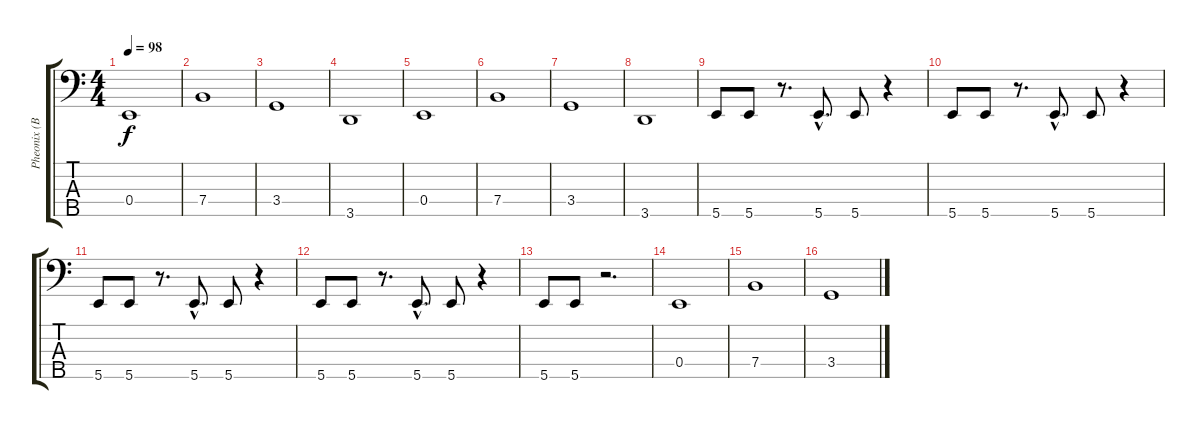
\track ("Pheonix (Bass)" "Pheonix (B") {instrument electricbassfinger}
\staff {score tabs}
\tuning (G2 D2 A1 E1 B0) {hide}
\ts (4 4)
\tempo 98
\clef f4
\ks c
0.4.1{dy f} |
7.4.1 |
3.4.1 |
3.5.1 |
0.4.1 |
7.4.1 |
3.4.1 |
3.5.1 |
5.5.8 5.5.8 r.8{d} 5.5{hac}.8{d} 5.5.8 r.4 |
5.5.8 5.5.8 r.8{d} 5.5{hac}.8{d} 5.5.8 r.4 |
5.5.8 5.5.8 r.8{d} 5.5{hac}.8{d} 5.5.8 r.4 |
5.5.8 5.5.8 r.8{d} 5.5{hac}.8{d} 5.5.8 r.4 |
5.5.8 5.5.8 r.2{d} |
0.4.1 |
7.4.1 |
3.4.1
